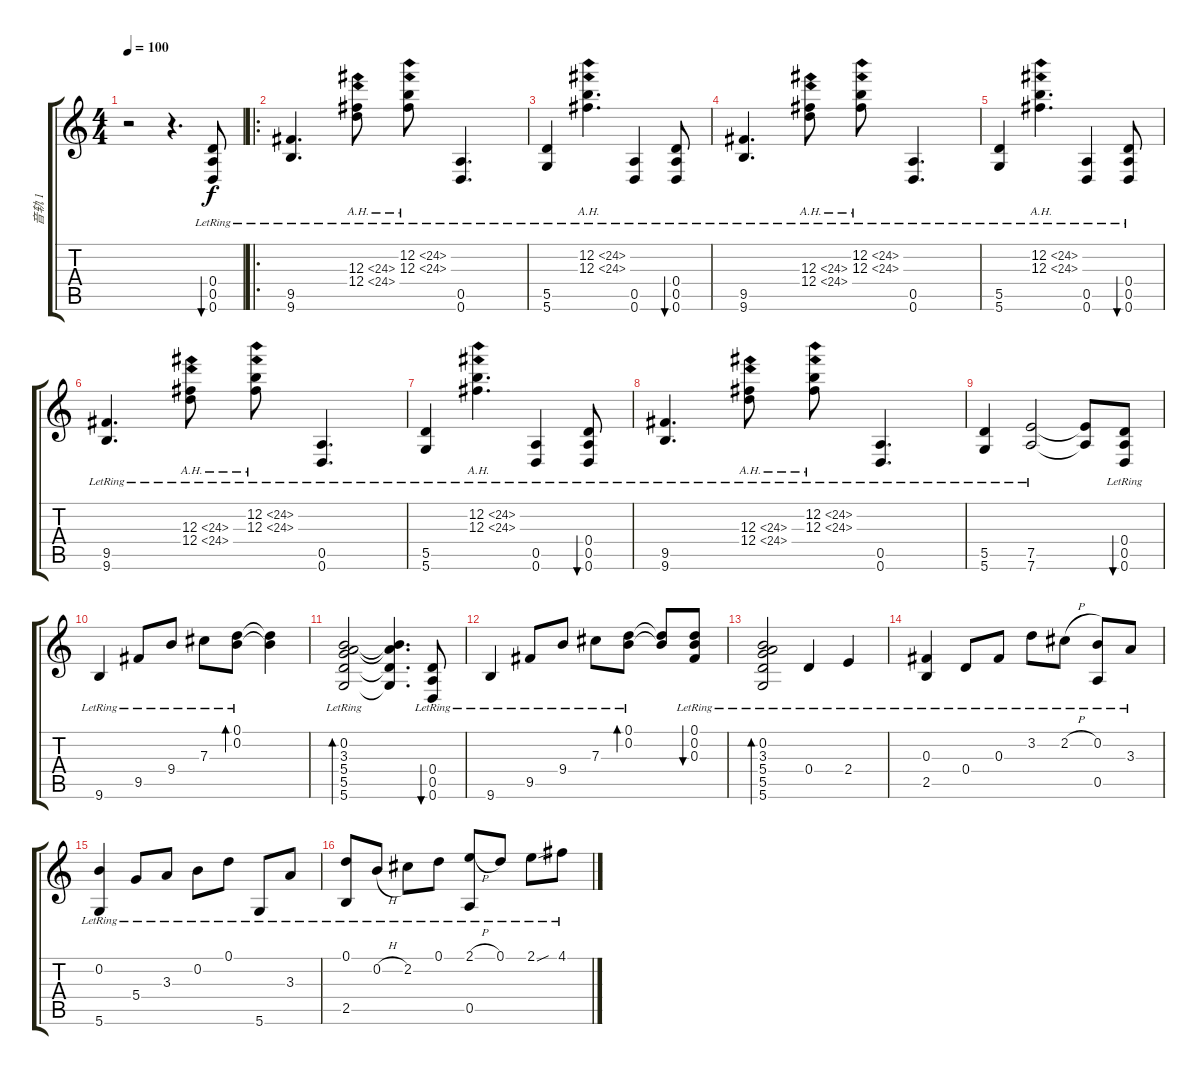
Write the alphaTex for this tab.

\track ("音轨 1" "音轨 1") {instrument acousticguitarnylon}
\staff {score tabs}
\tuning (D4 B3 Gb3 D3 A2 D2) {hide}
\ts (4 4)
\tempo 100
\clef g2
\ks c
r.2{dy f instrument acousticguitarnylon} r.4{d} (0.4{lr} 0.5{lr} 0.6{lr}).8{bu 480} |
\ro
(9.5{lr} 9.6{lr}).4{d} (12.3{ah 12 lr} 12.4{ah 12 lr}).8 (12.2{ah 12 lr} 12.3{ah 12 lr}).8 (0.5{lr} 0.6{lr}).4{d} |
(5.5{lr} 5.6{lr}).4 (12.2{ah 12 lr} 12.3{ah 12 lr}).4{d} (0.5{lr} 0.6{lr}).4 (0.4{lr} 0.5{lr} 0.6{lr}).8{bu 480} |
(9.5{lr} 9.6{lr}).4{d} (12.3{ah 12 lr} 12.4{ah 12 lr}).8 (12.2{ah 12 lr} 12.3{ah 12 lr}).8 (0.5{lr} 0.6{lr}).4{d} |
(5.5{lr} 5.6{lr}).4 (12.2{ah 12 lr} 12.3{ah 12 lr}).4{d} (0.5{lr} 0.6{lr}).4 (0.4{lr} 0.5{lr} 0.6{lr}).8{bu 480} |
(9.5{lr} 9.6{lr}).4{d} (12.3{ah 12 lr} 12.4{ah 12 lr}).8 (12.2{ah 12 lr} 12.3{ah 12 lr}).8 (0.5{lr} 0.6{lr}).4{d} |
(5.5{lr} 5.6{lr}).4 (12.2{ah 12 lr} 12.3{ah 12 lr}).4{d} (0.5{lr} 0.6{lr}).4 (0.4{lr} 0.5{lr} 0.6{lr}).8{bu 480} |
(9.5{lr} 9.6{lr}).4{d} (12.3{ah 12 lr} 12.4{ah 12 lr}).8 (12.2{ah 12 lr} 12.3{ah 12 lr}).8 (0.5{lr} 0.6{lr}).4{d} |
(5.5{lr} 5.6{lr}).4 (7.5{lr} 7.6{lr}).2 (7.5{t} 7.6{t}).8 (0.4{lr} 0.5{lr} 0.6{lr}).8{bu 480} |
9.6{lr}.4 9.5{lr}.8 9.4{lr}.8 7.3{lr}.8 (0.1{lr} 0.2{lr}).8{bd 480} (0.1{t} 0.2{t}).4 |
(0.2{lr} 3.3{lr} 5.4{lr} 5.5{lr} 5.6{lr}).2{bd 120} (0.2{t} 3.3{t} 5.5{t} 5.6{t}).4{d} (0.4{lr} 0.5{lr} 0.6{lr}).8{bu 480} |
9.6{lr}.4 9.5{lr}.8 9.4{lr}.8 7.3{lr}.8 (0.1{lr} 0.2{lr}).8{bd 480} (0.1{t} 0.2{t}).8 (0.1{lr} 0.2{lr} 0.3{lr}).8{bu 480} |
(0.2{lr} 3.3{lr} 5.4{lr} 5.5{lr} 5.6{lr}).2{bd 120} 0.4{lr}.4 2.4{lr}.4 |
(0.3{lr} 2.5{lr}).4 0.4{lr}.8 0.3{lr}.8 3.2{lr}.8 2.2{h lr}.8 (0.2{lr} 0.5{lr}).8 3.3{lr}.8 |
(0.2{lr} 5.6{lr}).4 5.4{lr}.8 3.3{lr}.8 0.2{lr}.8 0.1{lr}.8 5.6{lr}.8 3.3{lr}.8 |
(0.1{lr} 2.5{lr}).8 0.2{h lr}.8 2.2{lr}.8 0.1{lr}.8 (2.1{h lr} 0.5{lr}).8 0.1{lr}.8 2.1{sou lr}.8 4.1{lr}.8
